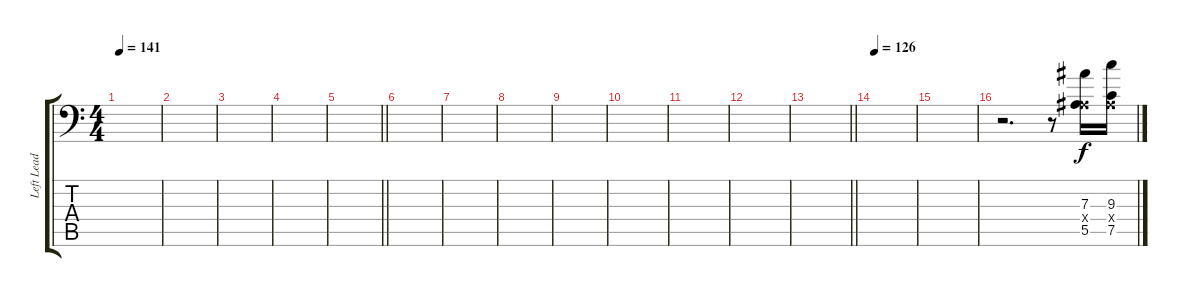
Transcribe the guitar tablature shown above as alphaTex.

\track ("Left Lead 2" "Left Lead ") {instrument distortionguitar}
\staff {score tabs}
\tuning (C4 G3 Eb3 Bb2 F2 Bb1) {hide}
\ts (4 4)
\tempo 141
\clef f4
\ks c
|
|
|
|
\barLineRight lightlight
|
\section ("" "")
|
|
|
|
|
|
|
\barLineRight lightlight
|
\section ("" "")
\tempo 126
|
|
r.2{d} r.8 (7.3 0.4{x} 5.5).16 (9.3 0.4{x} 7.5).16
